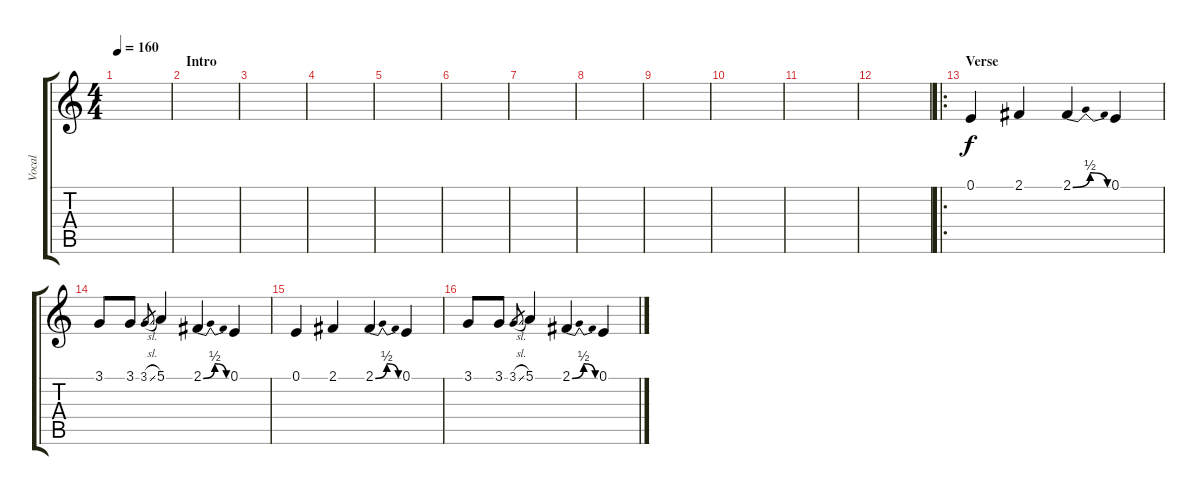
\track ("Vocal" "Vocal") {instrument lead6voice}
\staff {score tabs}
\tuning (E4 B3 G3 D3 A2 E2) {hide}
\ts (4 4)
\tempo 160
\clef g2
\ks c
|
\section ("" "Intro")
|
|
|
|
|
|
|
|
|
|
|
\ro
\section ("" "Verse")
0.1.4 2.1.4 2.1{be (bendrelease 0 0 30 2 30 2 60 0)}.4 0.1.4 |
3.1.8 3.1.8 3.1{sl}.8{gr} 5.1.4 2.1{be (bendrelease 0 0 30 2 30 2 60 0)}.4 0.1.4 |
0.1.4 2.1.4 2.1{be (bendrelease 0 0 30 2 30 2 60 0)}.4 0.1.4 |
3.1.8 3.1.8 3.1{sl}.8{gr} 5.1.4 2.1{be (bendrelease 0 0 30 2 30 2 60 0)}.4 0.1.4
